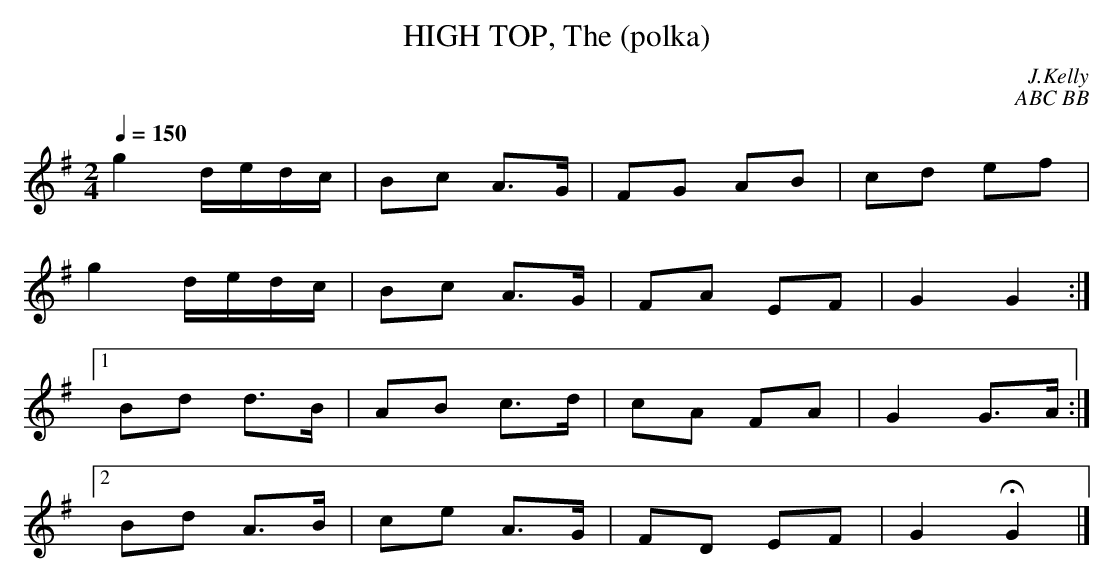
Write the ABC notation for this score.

X:1
T:HIGH TOP, The (polka)
C:J.Kelly
C:ABC BB
M:2/4
L:1/8
Q:1/4=150
K:G
g2 d/e/d/c/|Bc A>G|FG AB|cd ef|
g2 d/e/d/c/|Bc A>G|FA EF|G2 G2:|
[1 Bd d>B|AB c>d|cA FA |G2 G>A :|
[2 Bd A>B|ce A>G|FD EF|G2 HG2 |]
